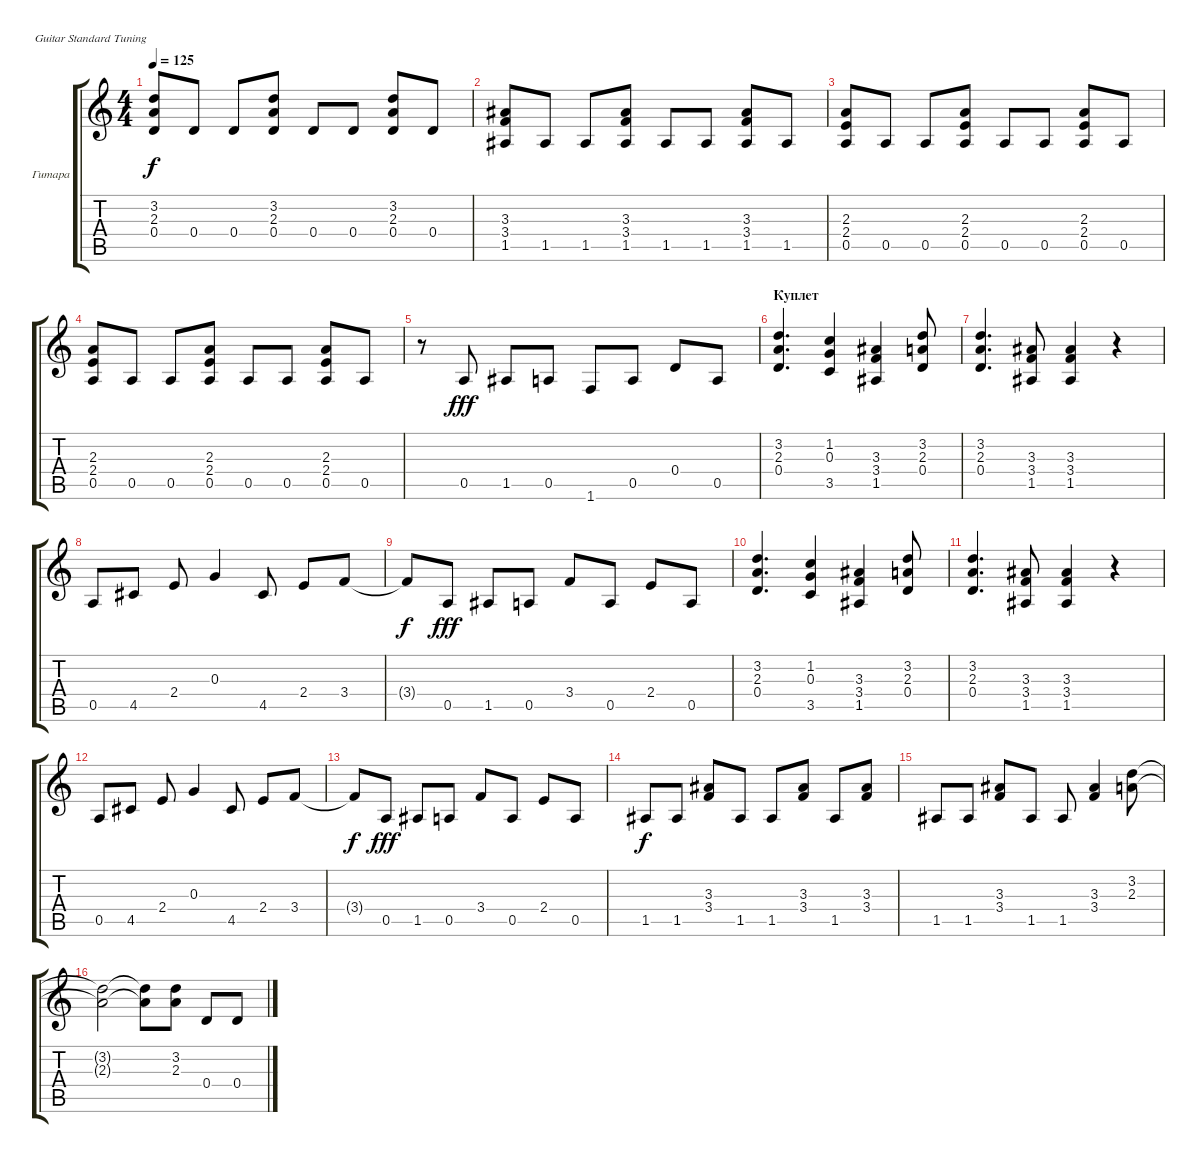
\bracketExtendMode groupsimilarinstruments
\firstSystemTrackNameOrientation horizontal
\otherSystemsTrackNameOrientation horizontal
\track ("Владимир Холстинин" "Гитара") {instrument distortionguitar}
\staff {score tabs}
\tuning (E4 B3 G3 D3 A2 E2)
\ts (4 4)
\tempo 125
\clef g2
\ks c
(3.2 2.3 0.4).8{dy f} 0.4.8 0.4.8 (3.2 2.3 0.4).8 0.4.8 0.4.8 (3.2 2.3 0.4).8 0.4.8 |
(3.3 3.4 1.5).8 1.5.8 1.5.8 (3.3 3.4 1.5).8 1.5.8 1.5.8 (3.3 3.4 1.5).8 1.5.8 |
(2.3 2.4 0.5).8 0.5.8 0.5.8 (2.3 2.4 0.5).8 0.5.8 0.5.8 (2.3 2.4 0.5).8 0.5.8 |
(2.3 2.4 0.5).8 0.5.8 0.5.8 (2.3 2.4 0.5).8 0.5.8 0.5.8 (2.3 2.4 0.5).8 0.5.8 |
r.8 0.5.8{dy fff} 1.5.8 0.5.8 1.6.8 0.5.8 0.4.8 0.5.8 |
\section ("" "Куплет")
(3.2 2.3 0.4).4{d} (1.2 0.3 3.5).4 (3.3 3.4 1.5).4 (3.2 2.3 0.4).8 |
(3.2 2.3 0.4).4{d} (3.3 3.4 1.5).8 (3.3 3.4 1.5).4 r.4 |
0.5.8 4.5.8 2.4.8 0.3.4 4.5.8 2.4.8 3.4.8 |
3.4{t}.8{dy f} 0.5.8{dy fff} 1.5.8 0.5.8 3.4.8 0.5.8 2.4.8 0.5.8 |
(3.2 2.3 0.4).4{d} (1.2 0.3 3.5).4 (3.3 3.4 1.5).4 (3.2 2.3 0.4).8 |
(3.2 2.3 0.4).4{d} (3.3 3.4 1.5).8 (3.3 3.4 1.5).4 r.4 |
0.5.8 4.5.8 2.4.8 0.3.4 4.5.8 2.4.8 3.4.8 |
3.4{t}.8{dy f} 0.5.8{dy fff} 1.5.8 0.5.8 3.4.8 0.5.8 2.4.8 0.5.8 |
1.5.8{dy f} 1.5.8 (3.3 3.4).8 1.5.8 1.5.8 (3.3 3.4).8 1.5.8 (3.3 3.4).8 |
1.5.8 1.5.8 (3.3 3.4).8 1.5.8 1.5.8 (3.3 3.4).4 (3.2 2.3).8 |
(3.2{t} 2.3{t}).2 (3.2{t} 2.3{t}).8 (3.2 2.3).8 0.4.8 0.4.8
